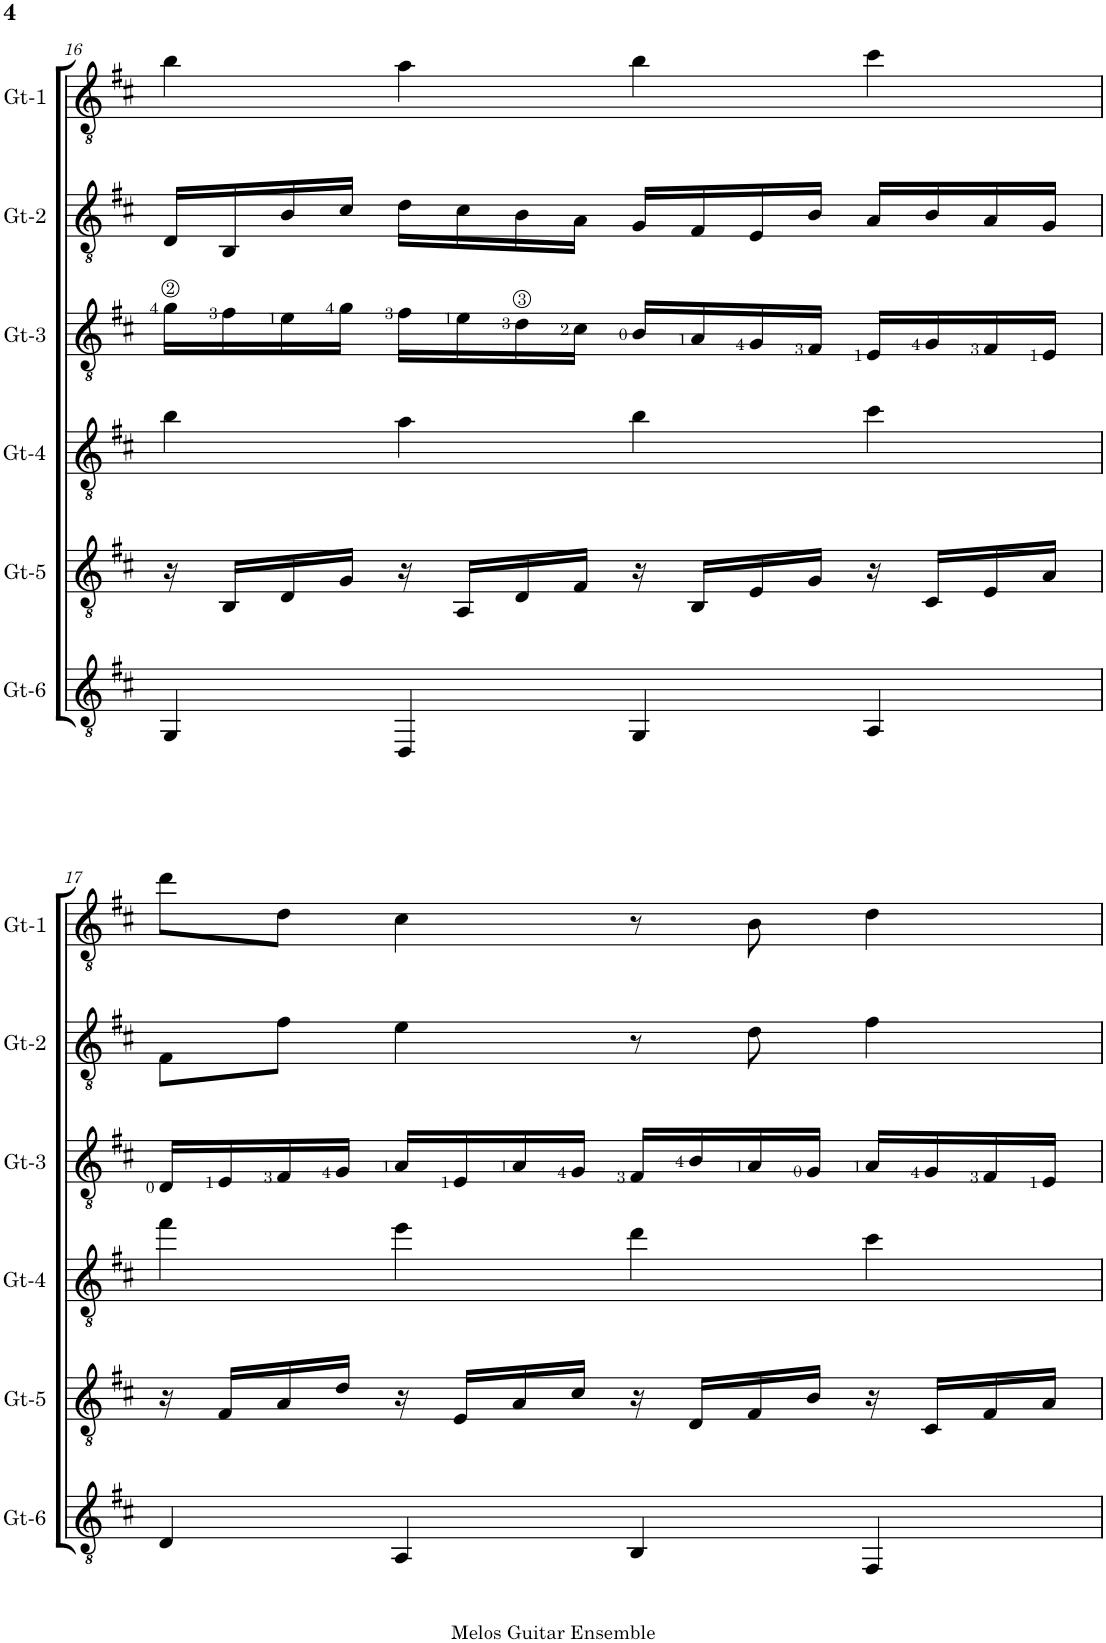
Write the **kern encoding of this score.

**kern	**kern	**kern	**kern	**kern	**kern
*part6	*part5	*part4	*part3	*part2	*part1
*staff6	*staff5	*staff4	*staff3	*staff2	*staff1
*I"Gt-6	*I"Gt-5	*I"Gt-4	*I"Gt-3	*I"Gt-2	*I"Gt-1
*I'Gt-6	*I'Gt-5	*I'Gt-4	*I'Gt-3	*I'Gt-2	*I'Gt-1
!!LO:PB:g=z
*clefGv2	*clefGv2	*clefGv2	*clefGv2	*clefGv2	*clefGv2
*k[f#c#]	*k[f#c#]	*k[f#c#]	*k[f#c#]	*k[f#c#]	*k[f#c#]
*M4/4	*M4/4	*M4/4	*M4/4	*M4/4	*M4/4
=16	=16	=16	=16	=16	=16
4GG/	16r	4b\	16g\LL	16D/LL	4b\
.	16BB/LL	.	16f#\	16BB/	.
.	16D/	.	16e\	16B/	.
.	16G/JJ	.	16g\JJ	16c#/JJ	.
4DD/	16r	4a\	16f#\LL	16d\LL	4a\
.	16AA/LL	.	16e\	16c#\	.
.	16D/	.	16d\	16B\	.
.	16F#/JJ	.	16c#\JJ	16A\JJ	.
4GG/	16r	4b\	16B/LL	16G/LL	4b\
.	16BB/LL	.	16A/	16F#/	.
.	16E/	.	16G/	16E/	.
.	16G/JJ	.	16F#/JJ	16B/JJ	.
4AA/	16r	4cc#\	16E/LL	16A/LL	4cc#\
.	16C#/LL	.	16G/	16B/	.
.	16E/	.	16F#/	16A/	.
.	16A/JJ	.	16E/JJ	16G/JJ	.
!!LO:LB:g=z
=17	=17	=17	=17	=17	=17
4D/	16r	4ff#\	16D/LL	8F#\L	8dd\L
.	16F#/LL	.	16E/	.	.
.	16A/	.	16F#/	8f#\J	8d\J
.	16d/JJ	.	16G/JJ	.	.
4AA/	16r	4ee\	16A/LL	4e\	4c#\
.	16E/LL	.	16E/	.	.
.	16A/	.	16A/	.	.
.	16c#/JJ	.	16G/JJ	.	.
4BB/	16r	4dd\	16F#/LL	8r	8r
.	16D/LL	.	16B/	.	.
.	16F#/	.	16A/	8d\	8B\
.	16B/JJ	.	16G/JJ	.	.
4FF#/	16r	4cc#\	16A/LL	4f#\	4d\
.	16C#/LL	.	16G/	.	.
.	16F#/	.	16F#/	.	.
.	16A/JJ	.	16E/JJ	.	.
=	=	=	=	=	=
*-	*-	*-	*-	*-	*-
